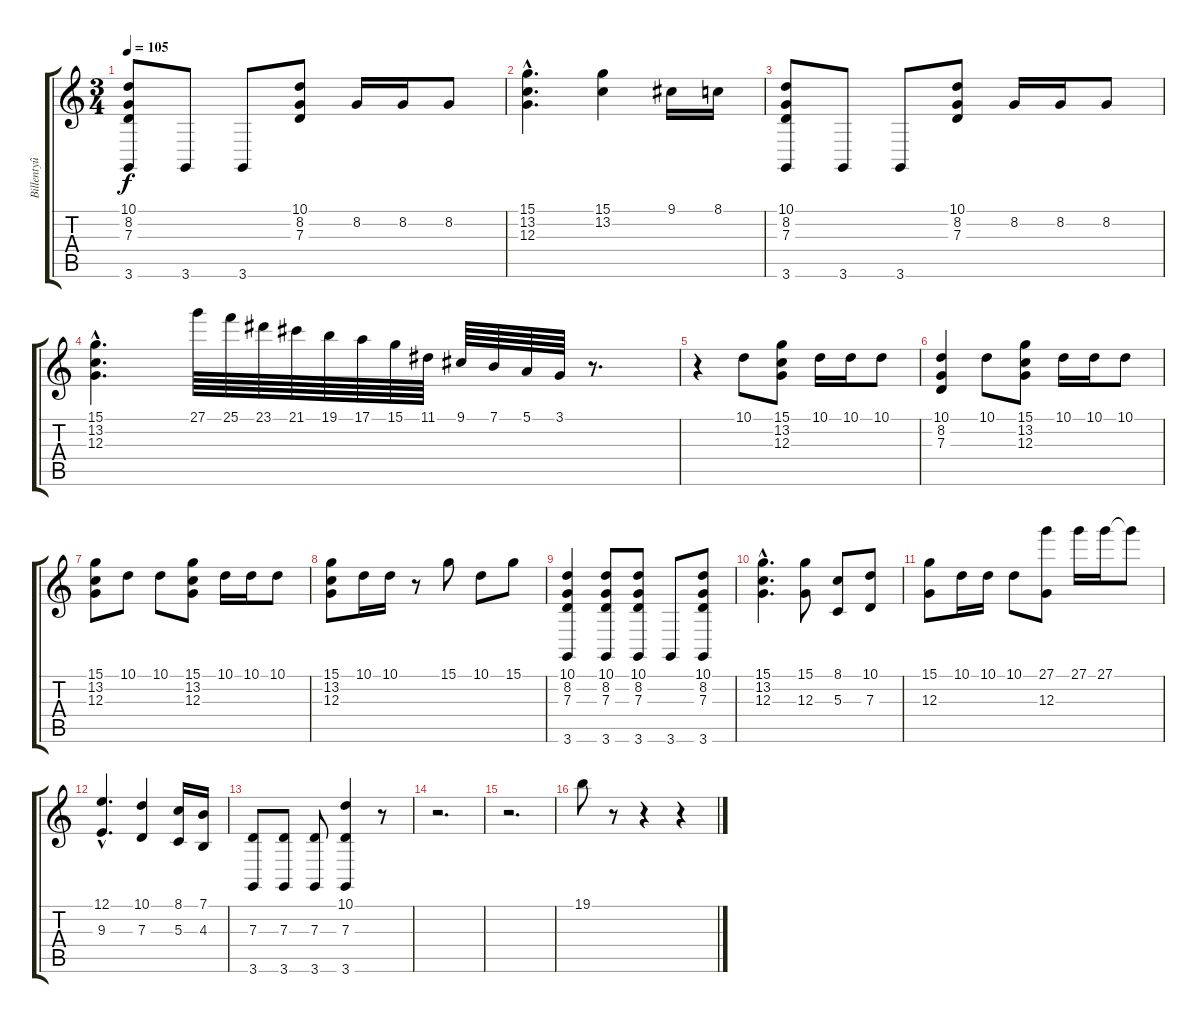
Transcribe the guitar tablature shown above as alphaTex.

\track ("Billentyû" "Billentyû") {instrument brightacousticpiano}
\staff {score tabs}
\tuning (E4 B3 G3 D3 A2 E2) {hide}
\ts (3 4)
\tempo 105
\clef g2
\ks c
(10.1 8.2 7.3 3.6).8{dy f} 3.6.8 3.6.8 (10.1 8.2 7.3).8 8.2.16 8.2.16 8.2.8 |
(15.1{hac} 13.2{hac} 12.3{hac}).4{d} (15.1 13.2).4 9.1.16 8.1.16 |
(10.1 8.2 7.3 3.6).8 3.6.8 3.6.8 (10.1 8.2 7.3).8 8.2.16 8.2.16 8.2.8 |
(15.1{hac} 13.2{hac} 12.3{hac}).4{d} 27.1.64 25.1.64 23.1.64 21.1.64 19.1.64 17.1.64 15.1.64 11.1.64 9.1.64 7.1.64 5.1.64 3.1.64 r.8{d} |
r.4 10.1.8 (15.1 13.2 12.3).8 10.1.16 10.1.16 10.1.8 |
(10.1 8.2 7.3).4 10.1.8 (15.1 13.2 12.3).8 10.1.16 10.1.16 10.1.8 |
(15.1 13.2 12.3).8 10.1.8 10.1.8 (15.1 13.2 12.3).8 10.1.16 10.1.16 10.1.8 |
(15.1 13.2 12.3).8 10.1.16 10.1.16 r.8 15.1.8 10.1.8 15.1.8 |
(10.1 8.2 7.3 3.6).4 (10.1 8.2 7.3 3.6).8 (10.1 8.2 7.3 3.6).8 3.6.8 (10.1 8.2 7.3 3.6).8 |
(15.1{hac} 13.2{hac} 12.3{hac}).4{d} (15.1 12.3).8 (8.1 5.3).8 (10.1 7.3).8 |
(15.1 12.3).8 10.1.16 10.1.16 10.1.8 (27.1 12.3).8 27.1.16 27.1.16 27.1{t}.8 |
(12.1{hac} 9.3{hac}).4{d} (10.1 7.3).4 (8.1 5.3).16 (7.1 4.3).16 |
(7.3 3.6).8 (7.3 3.6).8 (7.3 3.6).8 (10.1 7.3 3.6).4 r.8 |
r.2{d} |
r.2{d} |
19.1.8 r.8 r.4 r.4
